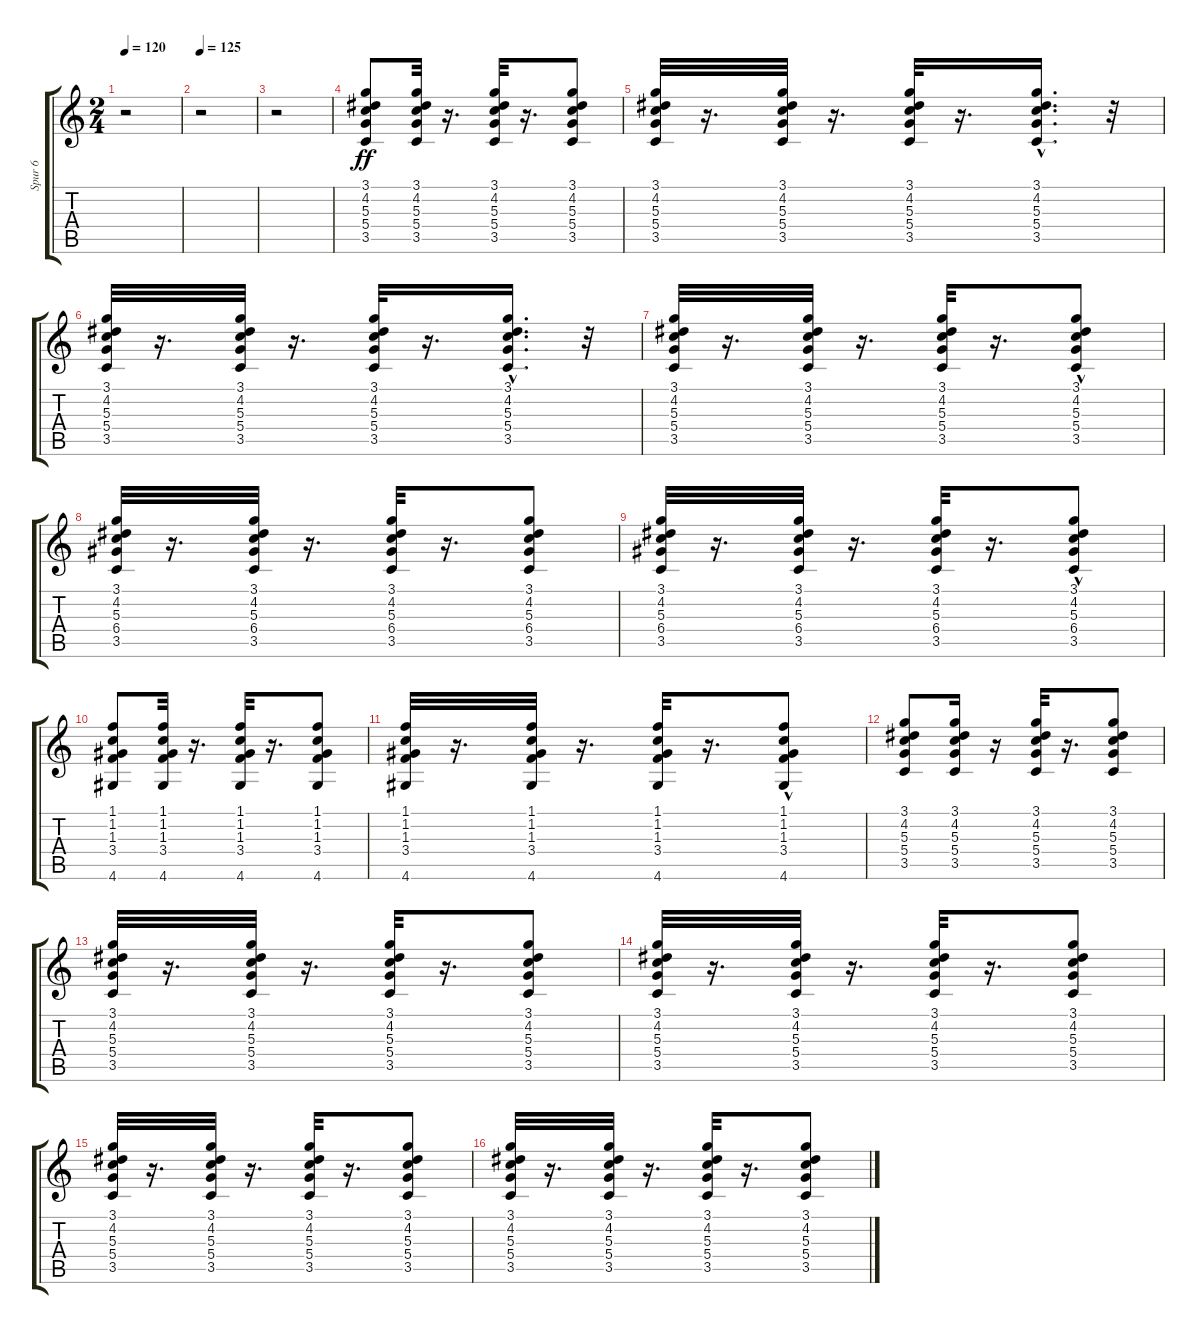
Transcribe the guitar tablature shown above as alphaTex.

\track ("Spur 6" "Spur 6") {instrument acousticguitarsteel}
\staff {score tabs}
\tuning (E4 B3 G3 D3 A2 E2) {hide}
\ts (2 4)
\tempo 120
\clef g2
\ks c
r.2{dy ff instrument acousticguitarsteel} |
\tempo 125
r.2 |
r.2 |
(3.1 4.2 5.3 5.4 3.5).8 (3.1 4.2 5.3 5.4 3.5).32 r.16{d} (3.1 4.2 5.3 5.4 3.5).32 r.16{d} (3.1 4.2 5.3 5.4 3.5).8 |
(3.1 4.2 5.3 5.4 3.5).32 r.16{d} (3.1 4.2 5.3 5.4 3.5).32 r.16{d} (3.1 4.2 5.3 5.4 3.5).32 r.16{d} (3.1{hac} 4.2{hac} 5.3{hac} 5.4{hac} 3.5{hac}).16{d} r.32 |
(3.1 4.2 5.3 5.4 3.5).32 r.16{d} (3.1 4.2 5.3 5.4 3.5).32 r.16{d} (3.1 4.2 5.3 5.4 3.5).32 r.16{d} (3.1{hac} 4.2{hac} 5.3{hac} 5.4{hac} 3.5{hac}).16{d} r.32 |
(3.1 4.2 5.3 5.4 3.5).32 r.16{d} (3.1 4.2 5.3 5.4 3.5).32 r.16{d} (3.1 4.2 5.3 5.4 3.5).32 r.16{d} (3.1 4.2 5.3 5.4{hac} 3.5).8 |
(3.1 4.2 5.3 6.4 3.5).32 r.16{d} (3.1 4.2 5.3 6.4 3.5).32 r.16{d} (3.1 4.2 5.3 6.4 3.5).32 r.16{d} (3.1 4.2 5.3 6.4 3.5).8 |
(3.1 4.2 5.3 6.4 3.5).32 r.16{d} (3.1 4.2 5.3 6.4 3.5).32 r.16{d} (3.1 4.2 5.3 6.4 3.5).32 r.16{d} (3.1{hac} 4.2{hac} 5.3 6.4 3.5{hac}).8 |
(1.1 1.2 1.3 3.4 4.6).8 (1.1 1.2 1.3 3.4 4.6).32 r.16{d} (1.1 1.2 1.3 3.4 4.6).32 r.16{d} (1.1 1.2 1.3 3.4 4.6).8 |
(1.1 1.2 1.3 3.4 4.6).32 r.16{d} (1.1 1.2 1.3 3.4 4.6).32 r.16{d} (1.1 1.2 1.3 3.4 4.6).32 r.16{d} (1.1{hac} 1.2 1.3{hac} 3.4{hac} 4.6{hac}).8 |
(3.1 4.2 5.3 5.4 3.5).8 (3.1 4.2 5.3 5.4 3.5).16 r.16 (3.1 4.2 5.3 5.4 3.5).32 r.16{d} (3.1 4.2 5.3 5.4 3.5).8 |
(3.1 4.2 5.3 5.4 3.5).32 r.16{d} (3.1 4.2 5.3 5.4 3.5).32 r.16{d} (3.1 4.2 5.3 5.4 3.5).32 r.16{d} (3.1 4.2 5.3 5.4 3.5).8 |
(3.1 4.2 5.3 5.4 3.5).32 r.16{d} (3.1 4.2 5.3 5.4 3.5).32 r.16{d} (3.1 4.2 5.3 5.4 3.5).32 r.16{d} (3.1 4.2 5.3 5.4 3.5).8 |
(3.1 4.2 5.3 5.4 3.5).32 r.16{d} (3.1 4.2 5.3 5.4 3.5).32 r.16{d} (3.1 4.2 5.3 5.4 3.5).32 r.16{d} (3.1 4.2 5.3 5.4 3.5).8 |
(3.1 4.2 5.3 5.4 3.5).32 r.16{d} (3.1 4.2 5.3 5.4 3.5).32 r.16{d} (3.1 4.2 5.3 5.4 3.5).32 r.16{d} (3.1 4.2 5.3 5.4 3.5).8
